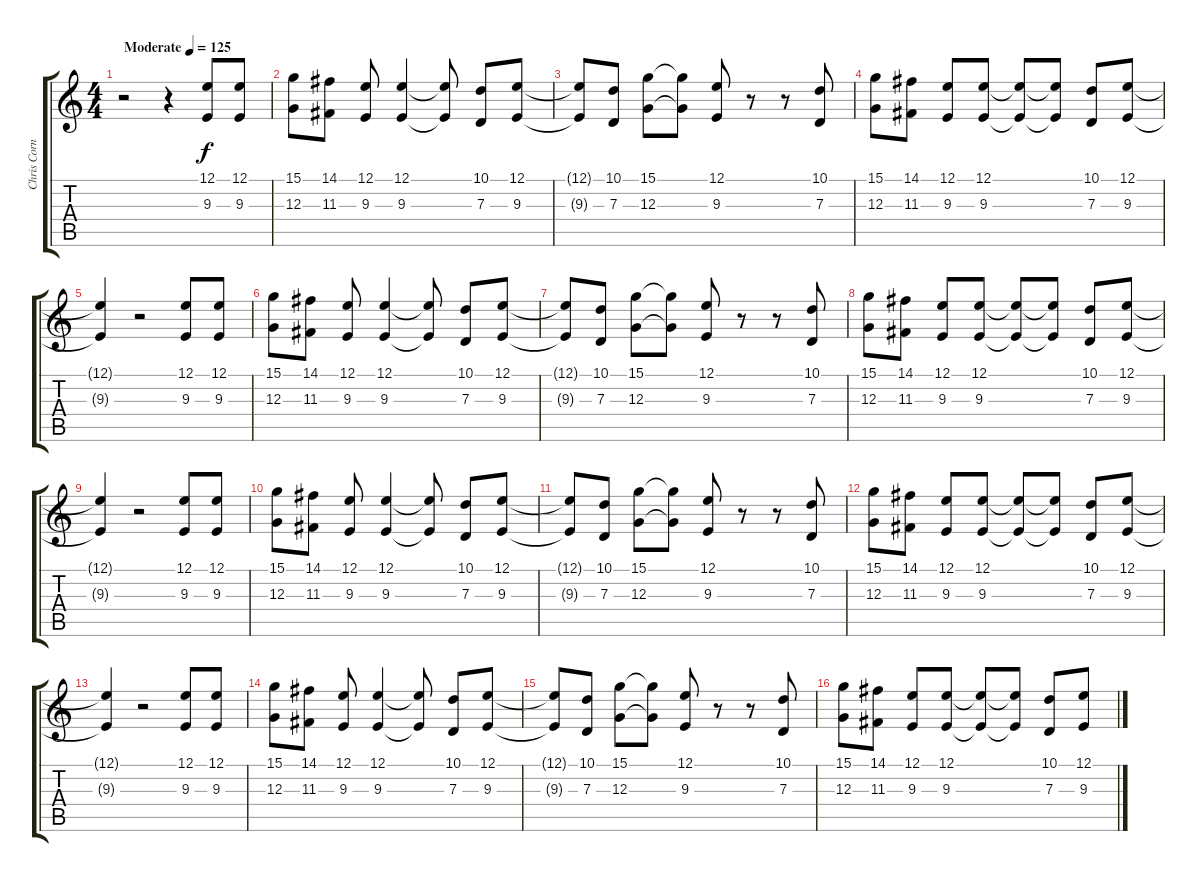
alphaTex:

\track ("Chris Cornell - Vocals" "Chris Corn") {instrument tenorsax}
\staff {score tabs}
\tuning (E4 B3 G3 D3 A2 D2) {hide}
\ts (4 4)
\tempo (125 "Moderate")
\clef g2
\ks c
r.2{dy f instrument tenorsax} r.4 (12.1 9.3).8 (12.1 9.3).8 |
(15.1 12.3).8 (14.1 11.3).8 (12.1 9.3).8 (12.1 9.3).4 (12.1{t} 9.3{t}).8 (10.1 7.3).8 (12.1 9.3).8 |
(12.1{t} 9.3{t}).8 (10.1 7.3).8 (15.1 12.3).8 (15.1{t} 12.3{t}).8 (12.1 9.3).8 r.8 r.8 (10.1 7.3).8 |
(15.1 12.3).8 (14.1 11.3).8 (12.1 9.3).8 (12.1 9.3).8 (12.1{t} 9.3{t}).8 (12.1{t} 9.3{t}).8 (10.1 7.3).8 (12.1 9.3).8 |
(12.1{t} 9.3{t}).4 r.2 (12.1 9.3).8 (12.1 9.3).8 |
(15.1 12.3).8 (14.1 11.3).8 (12.1 9.3).8 (12.1 9.3).4 (12.1{t} 9.3{t}).8 (10.1 7.3).8 (12.1 9.3).8 |
(12.1{t} 9.3{t}).8 (10.1 7.3).8 (15.1 12.3).8 (15.1{t} 12.3{t}).8 (12.1 9.3).8 r.8 r.8 (10.1 7.3).8 |
(15.1 12.3).8 (14.1 11.3).8 (12.1 9.3).8 (12.1 9.3).8 (12.1{t} 9.3{t}).8 (12.1{t} 9.3{t}).8 (10.1 7.3).8 (12.1 9.3).8 |
(12.1{t} 9.3{t}).4 r.2 (12.1 9.3).8 (12.1 9.3).8 |
(15.1 12.3).8 (14.1 11.3).8 (12.1 9.3).8 (12.1 9.3).4 (12.1{t} 9.3{t}).8 (10.1 7.3).8 (12.1 9.3).8 |
(12.1{t} 9.3{t}).8 (10.1 7.3).8 (15.1 12.3).8 (15.1{t} 12.3{t}).8 (12.1 9.3).8 r.8 r.8 (10.1 7.3).8 |
(15.1 12.3).8 (14.1 11.3).8 (12.1 9.3).8 (12.1 9.3).8 (12.1{t} 9.3{t}).8 (12.1{t} 9.3{t}).8 (10.1 7.3).8 (12.1 9.3).8 |
(12.1{t} 9.3{t}).4 r.2 (12.1 9.3).8 (12.1 9.3).8 |
(15.1 12.3).8 (14.1 11.3).8 (12.1 9.3).8 (12.1 9.3).4 (12.1{t} 9.3{t}).8 (10.1 7.3).8 (12.1 9.3).8 |
(12.1{t} 9.3{t}).8 (10.1 7.3).8 (15.1 12.3).8 (15.1{t} 12.3{t}).8 (12.1 9.3).8 r.8 r.8 (10.1 7.3).8 |
(15.1 12.3).8 (14.1 11.3).8 (12.1 9.3).8 (12.1 9.3).8 (12.1{t} 9.3{t}).8 (12.1{t} 9.3{t}).8 (10.1 7.3).8 (12.1 9.3).8
